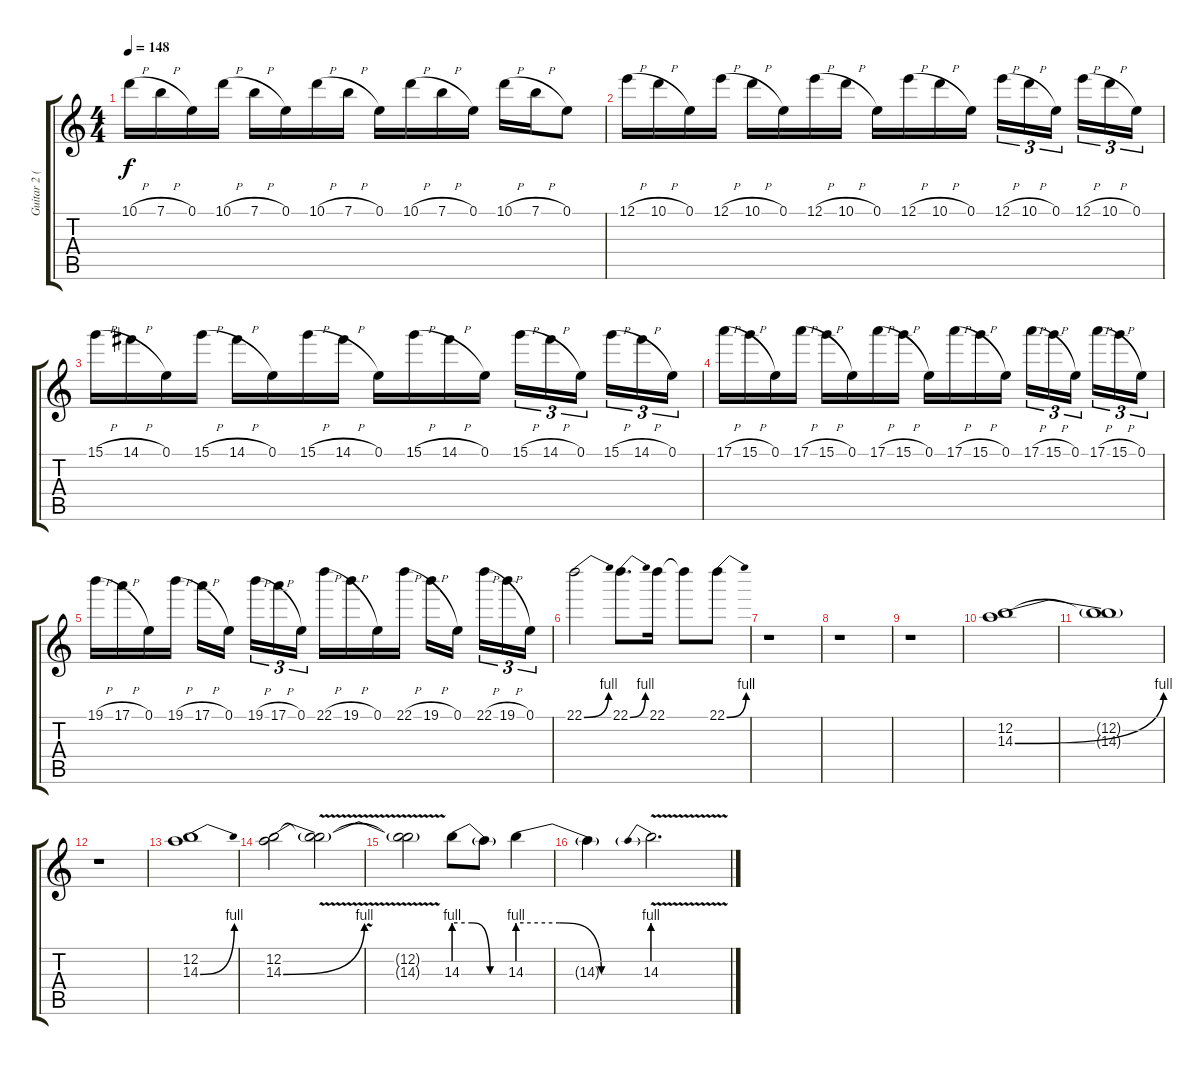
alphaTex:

\track ("Guitar 2 (Solo)" "Guitar 2 (") {instrument distortionguitar}
\staff {score tabs}
\tuning (E4 B3 G3 D3 A2 E2) {hide}
\ts (4 4)
\tempo 148
\clef g2
\ks c
10.1{h}.16{dy f} 7.1{h}.16 0.1.16 10.1{h}.16 7.1{h}.16 0.1.16 10.1{h}.16 7.1{h}.16 0.1.16 10.1{h}.16 7.1{h}.16 0.1.16 10.1{h}.16 7.1{h}.16 0.1.8 |
12.1{h}.16 10.1{h}.16 0.1.16 12.1{h}.16 10.1{h}.16 0.1.16 12.1{h}.16 10.1{h}.16 0.1.16 12.1{h}.16 10.1{h}.16 0.1.16 12.1{h}.16{tu (3 2)} 10.1{h}.16{tu (3 2)} 0.1.16{tu (3 2)} 12.1{h}.16{tu (3 2)} 10.1{h}.16{tu (3 2)} 0.1.16{tu (3 2)} |
15.1{h}.16 14.1{h}.16 0.1.16 15.1{h}.16 14.1{h}.16 0.1.16 15.1{h}.16 14.1{h}.16 0.1.16 15.1{h}.16 14.1{h}.16 0.1.16 15.1{h}.16{tu (3 2)} 14.1{h}.16{tu (3 2)} 0.1.16{tu (3 2)} 15.1{h}.16{tu (3 2)} 14.1{h}.16{tu (3 2)} 0.1.16{tu (3 2)} |
17.1{h}.16 15.1{h}.16 0.1.16 17.1{h}.16 15.1{h}.16 0.1.16 17.1{h}.16 15.1{h}.16 0.1.16 17.1{h}.16 15.1{h}.16 0.1.16 17.1{h}.16{tu (3 2)} 15.1{h}.16{tu (3 2)} 0.1.16{tu (3 2)} 17.1{h}.16{tu (3 2)} 15.1{h}.16{tu (3 2)} 0.1.16{tu (3 2)} |
19.1{h}.16 17.1{h}.16 0.1.16 19.1{h}.16 17.1{h}.16 0.1.16 19.1{h}.16{tu (3 2)} 17.1{h}.16{tu (3 2)} 0.1.16{tu (3 2)} 22.1{h}.16 19.1{h}.16 0.1.16 22.1{h}.16 19.1{h}.16 0.1.16 22.1{h}.16{tu (3 2)} 19.1{h}.16{tu (3 2)} 0.1.16{tu (3 2)} |
22.1{be (bend 0 0 60 4)}.2 22.1{be (bend 0 0 60 4)}.8{d} 22.1.16 22.1{t}.8 22.1{be (bend 0 0 60 4)}.8 |
r.1 |
r.1 |
r.1 |
(12.2 14.3{be (bend 0 0 60 4)}).1 |
(12.2{t} 14.3{t}).1 |
r.1 |
(12.2 14.3{be (bend 0 0 60 4)}).1 |
(12.2 14.3{be (bend 0 0 60 4)}).2 (12.2{v t} 14.3{v t}).2 |
(12.2{v t} 14.3{v t}).2 14.3{be (custom 0 4 20 4 40 0 60 0)}.8 14.3{t}.8 14.3{be (custom 0 4 20 4 40 0 60 0)}.4 |
14.3{t}.4 14.3{be (prebend 0 4 60 4) v}.2{d}
